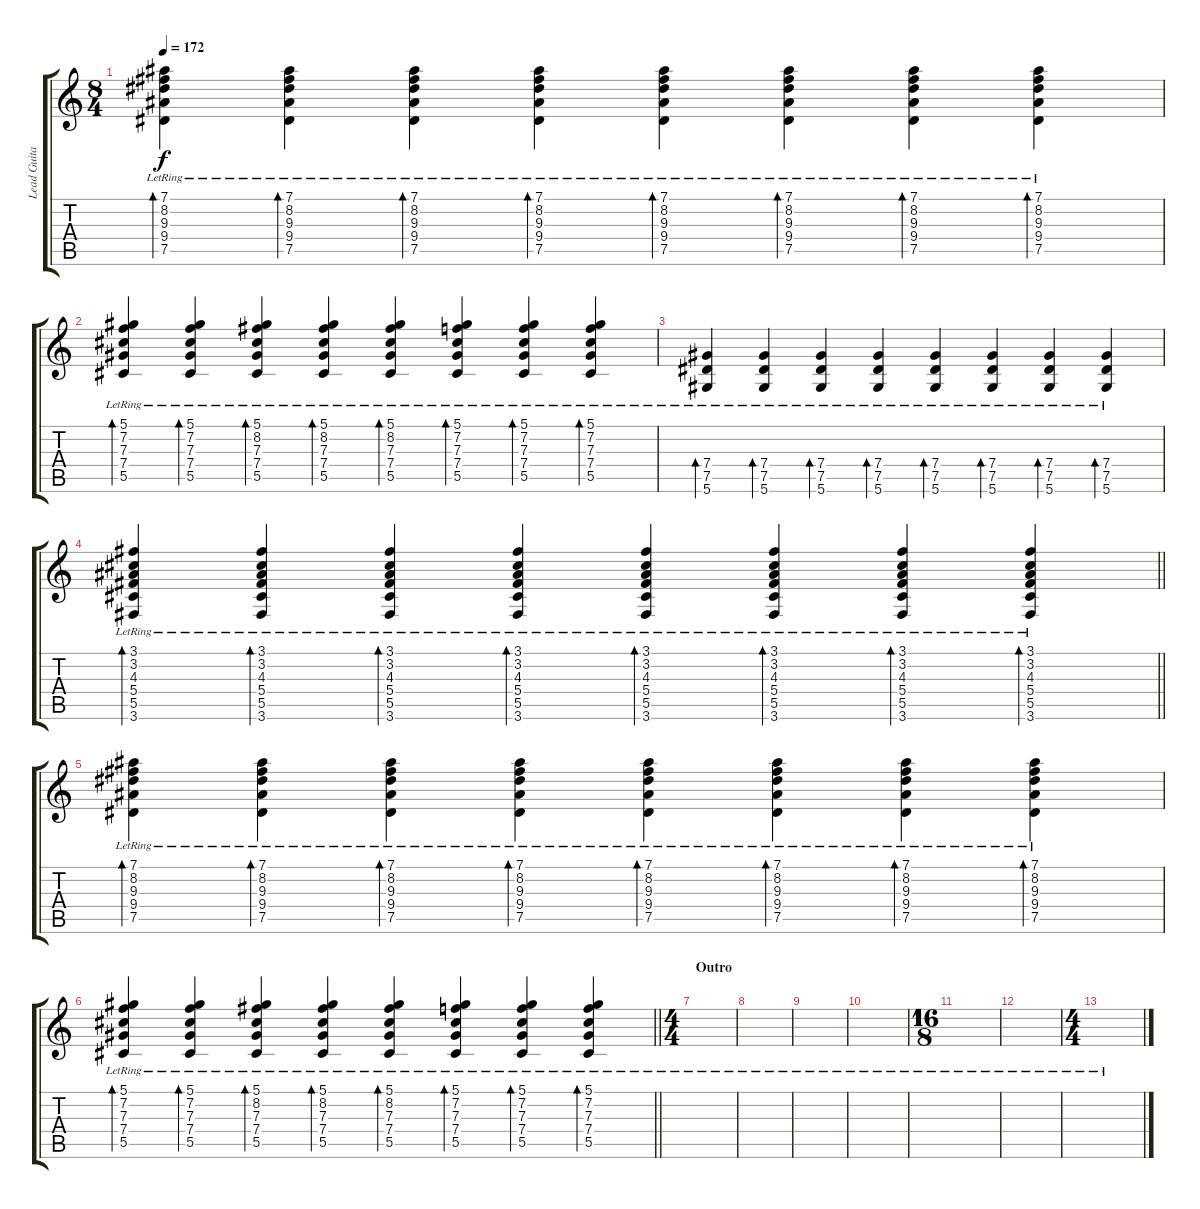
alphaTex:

\track ("Lead Guitar" "Lead Guita") {instrument acousticguitarnylon}
\staff {score tabs}
\tuning (Eb4 Bb3 Gb3 Db3 Ab2 Eb2) {hide}
\ts (8 4)
\tempo 172
\clef g2
\ks c
(7.1{lr} 8.2{lr} 9.3{lr} 9.4{lr} 7.5{lr}).4{bd 60 dy f} (7.1{lr} 8.2{lr} 9.3{lr} 9.4{lr} 7.5{lr}).4{bd 60} (7.1{lr} 8.2{lr} 9.3{lr} 9.4{lr} 7.5{lr}).4{bd 60} (7.1{lr} 8.2{lr} 9.3{lr} 9.4{lr} 7.5{lr}).4{bd 60} (7.1{lr} 8.2{lr} 9.3{lr} 9.4{lr} 7.5{lr}).4{bd 60} (7.1{lr} 8.2{lr} 9.3{lr} 9.4{lr} 7.5{lr}).4{bd 60} (7.1{lr} 8.2{lr} 9.3{lr} 9.4{lr} 7.5{lr}).4{bd 60} (7.1{lr} 8.2{lr} 9.3{lr} 9.4{lr} 7.5{lr}).4{bd 60} |
(5.1{lr} 7.2{lr} 7.3{lr} 7.4{lr} 5.5{lr}).4{bd 60} (5.1{lr} 7.2{lr} 7.3{lr} 7.4{lr} 5.5{lr}).4{bd 60} (5.1{lr} 8.2{lr} 7.3{lr} 7.4{lr} 5.5{lr}).4{bd 60} (5.1{lr} 8.2{lr} 7.3{lr} 7.4{lr} 5.5{lr}).4{bd 60} (5.1{lr} 8.2{lr} 7.3{lr} 7.4{lr} 5.5{lr}).4{bd 60} (5.1{lr} 7.2{lr} 7.3{lr} 7.4{lr} 5.5{lr}).4{bd 60} (5.1{lr} 7.2{lr} 7.3{lr} 7.4{lr} 5.5{lr}).4{bd 60} (5.1{lr} 7.2{lr} 7.3{lr} 7.4{lr} 5.5{lr}).4{bd 60} |
(7.4{lr} 7.5{lr} 5.6{lr}).4{bd 60 volume 14} (7.4{lr} 7.5{lr} 5.6{lr}).4{bd 60} (7.4{lr} 7.5{lr} 5.6{lr}).4{bd 60} (7.4{lr} 7.5{lr} 5.6{lr}).4{bd 60} (7.4{lr} 7.5{lr} 5.6{lr}).4{bd 60} (7.4{lr} 7.5{lr} 5.6{lr}).4{bd 60} (7.4{lr} 7.5{lr} 5.6{lr}).4{bd 60} (7.4{lr} 7.5{lr} 5.6{lr}).4{bd 60} |
\barLineRight lightlight
(3.1{lr} 3.2{lr} 4.3{lr} 5.4{lr} 5.5{lr} 3.6{lr}).4{bd 60} (3.1{lr} 3.2{lr} 4.3{lr} 5.4{lr} 5.5{lr} 3.6{lr}).4{bd 60} (3.1{lr} 3.2{lr} 4.3{lr} 5.4{lr} 5.5{lr} 3.6{lr}).4{bd 60} (3.1{lr} 3.2{lr} 4.3{lr} 5.4{lr} 5.5{lr} 3.6{lr}).4{bd 60} (3.1{lr} 3.2{lr} 4.3{lr} 5.4{lr} 5.5{lr} 3.6{lr}).4{bd 60} (3.1{lr} 3.2{lr} 4.3{lr} 5.4{lr} 5.5{lr} 3.6{lr}).4{bd 60} (3.1{lr} 3.2{lr} 4.3{lr} 5.4{lr} 5.5{lr} 3.6{lr}).4{bd 60} (3.1{lr} 3.2{lr} 4.3{lr} 5.4{lr} 5.5{lr} 3.6{lr}).4{bd 60} |
(7.1{lr} 8.2{lr} 9.3{lr} 9.4{lr} 7.5{lr}).4{bd 60} (7.1{lr} 8.2{lr} 9.3{lr} 9.4{lr} 7.5{lr}).4{bd 60} (7.1{lr} 8.2{lr} 9.3{lr} 9.4{lr} 7.5{lr}).4{bd 60} (7.1{lr} 8.2{lr} 9.3{lr} 9.4{lr} 7.5{lr}).4{bd 60} (7.1{lr} 8.2{lr} 9.3{lr} 9.4{lr} 7.5{lr}).4{bd 60} (7.1{lr} 8.2{lr} 9.3{lr} 9.4{lr} 7.5{lr}).4{bd 60} (7.1{lr} 8.2{lr} 9.3{lr} 9.4{lr} 7.5{lr}).4{bd 60} (7.1{lr} 8.2{lr} 9.3{lr} 9.4{lr} 7.5{lr}).4{bd 60} |
\barLineRight lightlight
(5.1{lr} 7.2{lr} 7.3{lr} 7.4{lr} 5.5{lr}).4{bd 60} (5.1{lr} 7.2{lr} 7.3{lr} 7.4{lr} 5.5{lr}).4{bd 60} (5.1{lr} 8.2{lr} 7.3{lr} 7.4{lr} 5.5{lr}).4{bd 60} (5.1{lr} 8.2{lr} 7.3{lr} 7.4{lr} 5.5{lr}).4{bd 60} (5.1{lr} 8.2{lr} 7.3{lr} 7.4{lr} 5.5{lr}).4{bd 60} (5.1{lr} 7.2{lr} 7.3{lr} 7.4{lr} 5.5{lr}).4{bd 60} (5.1{lr} 7.2{lr} 7.3{lr} 7.4{lr} 5.5{lr}).4{bd 60} (5.1{lr} 7.2{lr} 7.3{lr} 7.4{lr} 5.5{lr}).4{bd 60} |
\ts (4 4)
\section ("" "Outro")
|
|
|
|
\ts (16 8)
|
|
\ts (4 4)
